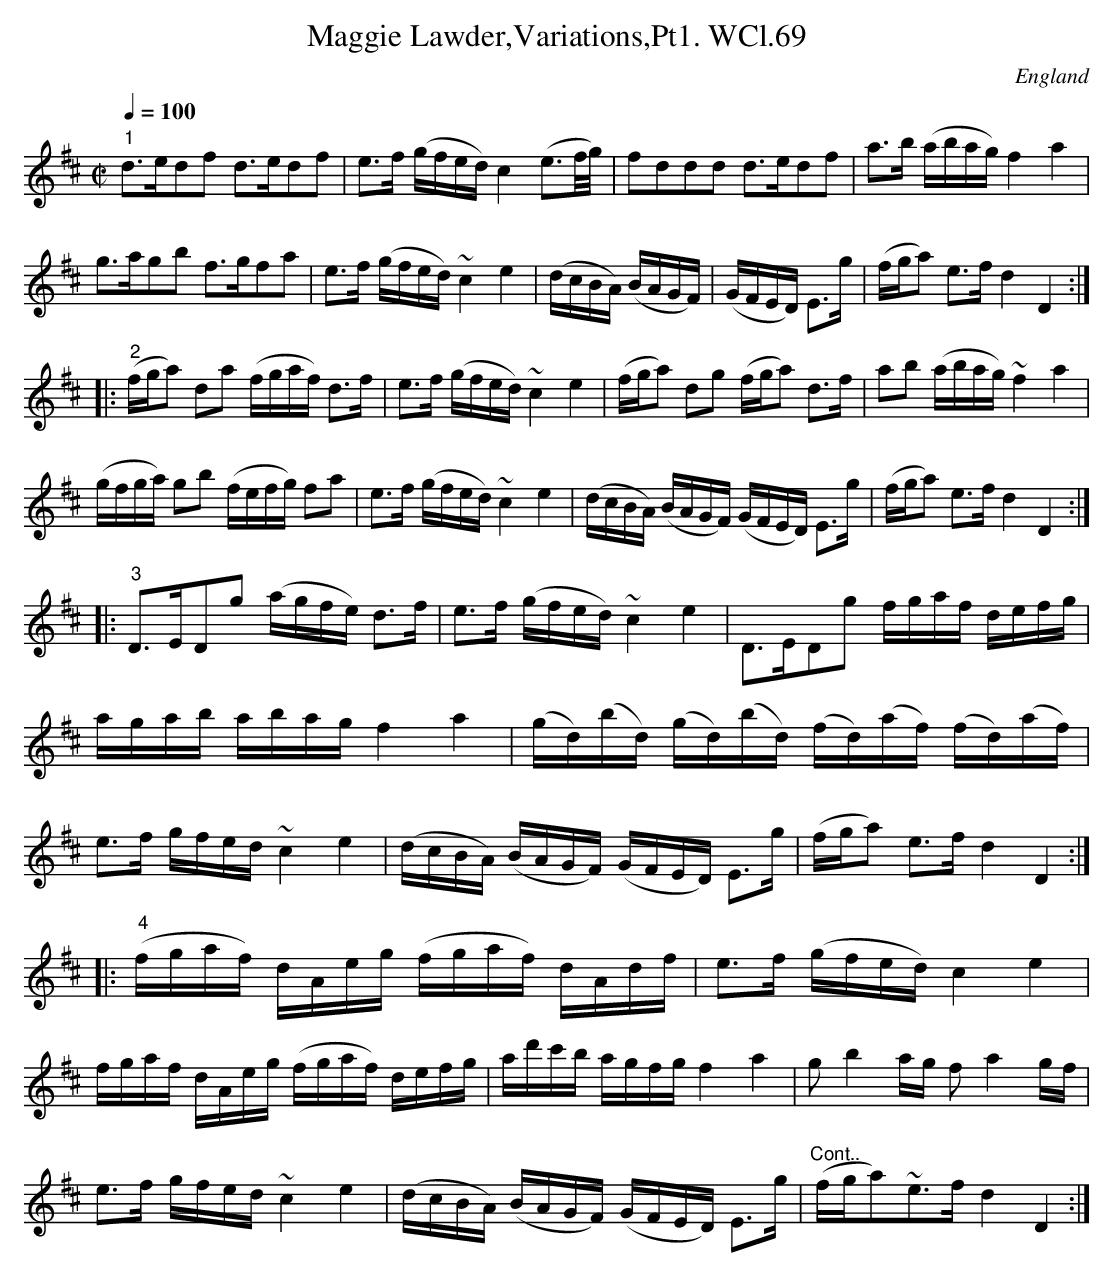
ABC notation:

X:1
T:Maggie Lawder,Variations,Pt1. WCl.69
M:C|
L:1/8
Q:1/4=100
O:England
K:D major
"1"d>edf d>edf|e>f (g/f/e/d/)c2 (e3/2f/4g/4)|fddd d>edf|\
a>b (a/b/a/g/)f2a2|!
g>agb f>gfa|e>f (g/f/e/d/) ~c2e2|\
(d/c/B/A/) (B/A/G/F/)|(G/F/E/D/) E>g|(f/g/a) e>fd2D2:|!
|:"2"(f/g/a )da (f/g/a/f/) d>f|e>f (g/f/e/d/)~c2e2|\
(f/g/a) dg (f/g/a) d>f|\
ab (a/b/a/g/)~f2a2|!
(g/f/g/a/) gb (f/e/f/g/) fa|e>f (g/f/e/d/)~c2e2|\
(d/c/B/A/) (B/A/G/F/) (G/F/E/D/) E>g|(f/g/a) e>fd2D2:|!
|:"3"D>EDg (a/g/f/e/) d>f|e>f (g/f/e/d/) ~c2e2|D>EDg f/g/a/f/ d/e/f/g/|!
a/g/a/b/ a/b/a/g/ f2a2|(g/d/)(b/d/) (g/d/)(b/d/) (f/d/)(a/f/) (f/d/)(a/f/) |!
e>f g/f/e/d/ ~c2e2|(d/c/B/A/) (B/A/G/F/) (G/F/E/D/) E>g|\
(f/g/a) e>f d2D2:|!
|:"4"(f/g/a/f/) d/A/e/g/ (f/g/a/f/) d/A/d/f/|e>f (g/f/e/d/) c2 e2|!
f/g/a/f/ d/A/e/g/ (f/g/a/f/) d/e/f/g/|\
a/d'/c'/b/ a/g/f/g/ f2a2|\
gb2a/g/ fa2g/f/|!
e>f g/f/e/d/ ~c2e2|(d/c/B/A/) (B/A/G/F/) (G/F/E/D/) E>g|\
"Cont.."(f/g/a)~e>f d2D2:|
